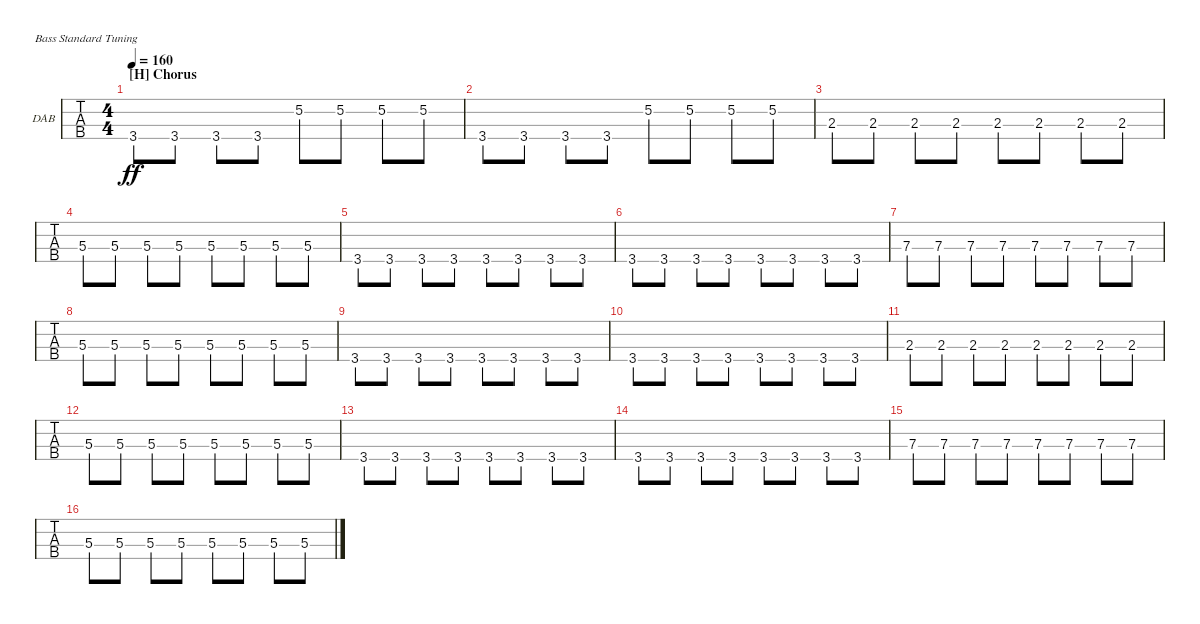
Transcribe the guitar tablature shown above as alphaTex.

\defaultSystemsLayout 4
\bracketExtendMode groupsimilarinstruments
\firstSystemTrackNameOrientation horizontal
\otherSystemsTrackNameOrientation horizontal
\track ("Dan Andriano - Bass" "DAB") {instrument electricbassfinger}
\staff {tabs}
\tuning (G2 D2 A1 E1)
\ts (4 4)
\section ("H" "Chorus")
\tempo 160
\clef f4
\ks c
3.4.8{dy ff} 3.4.8 3.4.8 3.4.8 5.2.8 5.2.8 5.2.8 5.2.8 |
3.4.8 3.4.8 3.4.8 3.4.8 5.2.8 5.2.8 5.2.8 5.2.8 |
2.3.8 2.3.8 2.3.8 2.3.8 2.3.8 2.3.8 2.3.8 2.3.8 |
5.3.8 5.3.8 5.3.8 5.3.8 5.3.8 5.3.8 5.3.8 5.3.8 |
3.4.8 3.4.8 3.4.8 3.4.8 3.4.8 3.4.8 3.4.8 3.4.8 |
3.4.8 3.4.8 3.4.8 3.4.8 3.4.8 3.4.8 3.4.8 3.4.8 |
7.3.8 7.3.8 7.3.8 7.3.8 7.3.8 7.3.8 7.3.8 7.3.8 |
5.3.8 5.3.8 5.3.8 5.3.8 5.3.8 5.3.8 5.3.8 5.3.8 |
3.4.8 3.4.8 3.4.8 3.4.8 3.4.8 3.4.8 3.4.8 3.4.8 |
3.4.8 3.4.8 3.4.8 3.4.8 3.4.8 3.4.8 3.4.8 3.4.8 |
2.3.8 2.3.8 2.3.8 2.3.8 2.3.8 2.3.8 2.3.8 2.3.8 |
5.3.8 5.3.8 5.3.8 5.3.8 5.3.8 5.3.8 5.3.8 5.3.8 |
3.4.8 3.4.8 3.4.8 3.4.8 3.4.8 3.4.8 3.4.8 3.4.8 |
3.4.8 3.4.8 3.4.8 3.4.8 3.4.8 3.4.8 3.4.8 3.4.8 |
7.3.8 7.3.8 7.3.8 7.3.8 7.3.8 7.3.8 7.3.8 7.3.8 |
5.3.8 5.3.8 5.3.8 5.3.8 5.3.8 5.3.8 5.3.8 5.3.8
